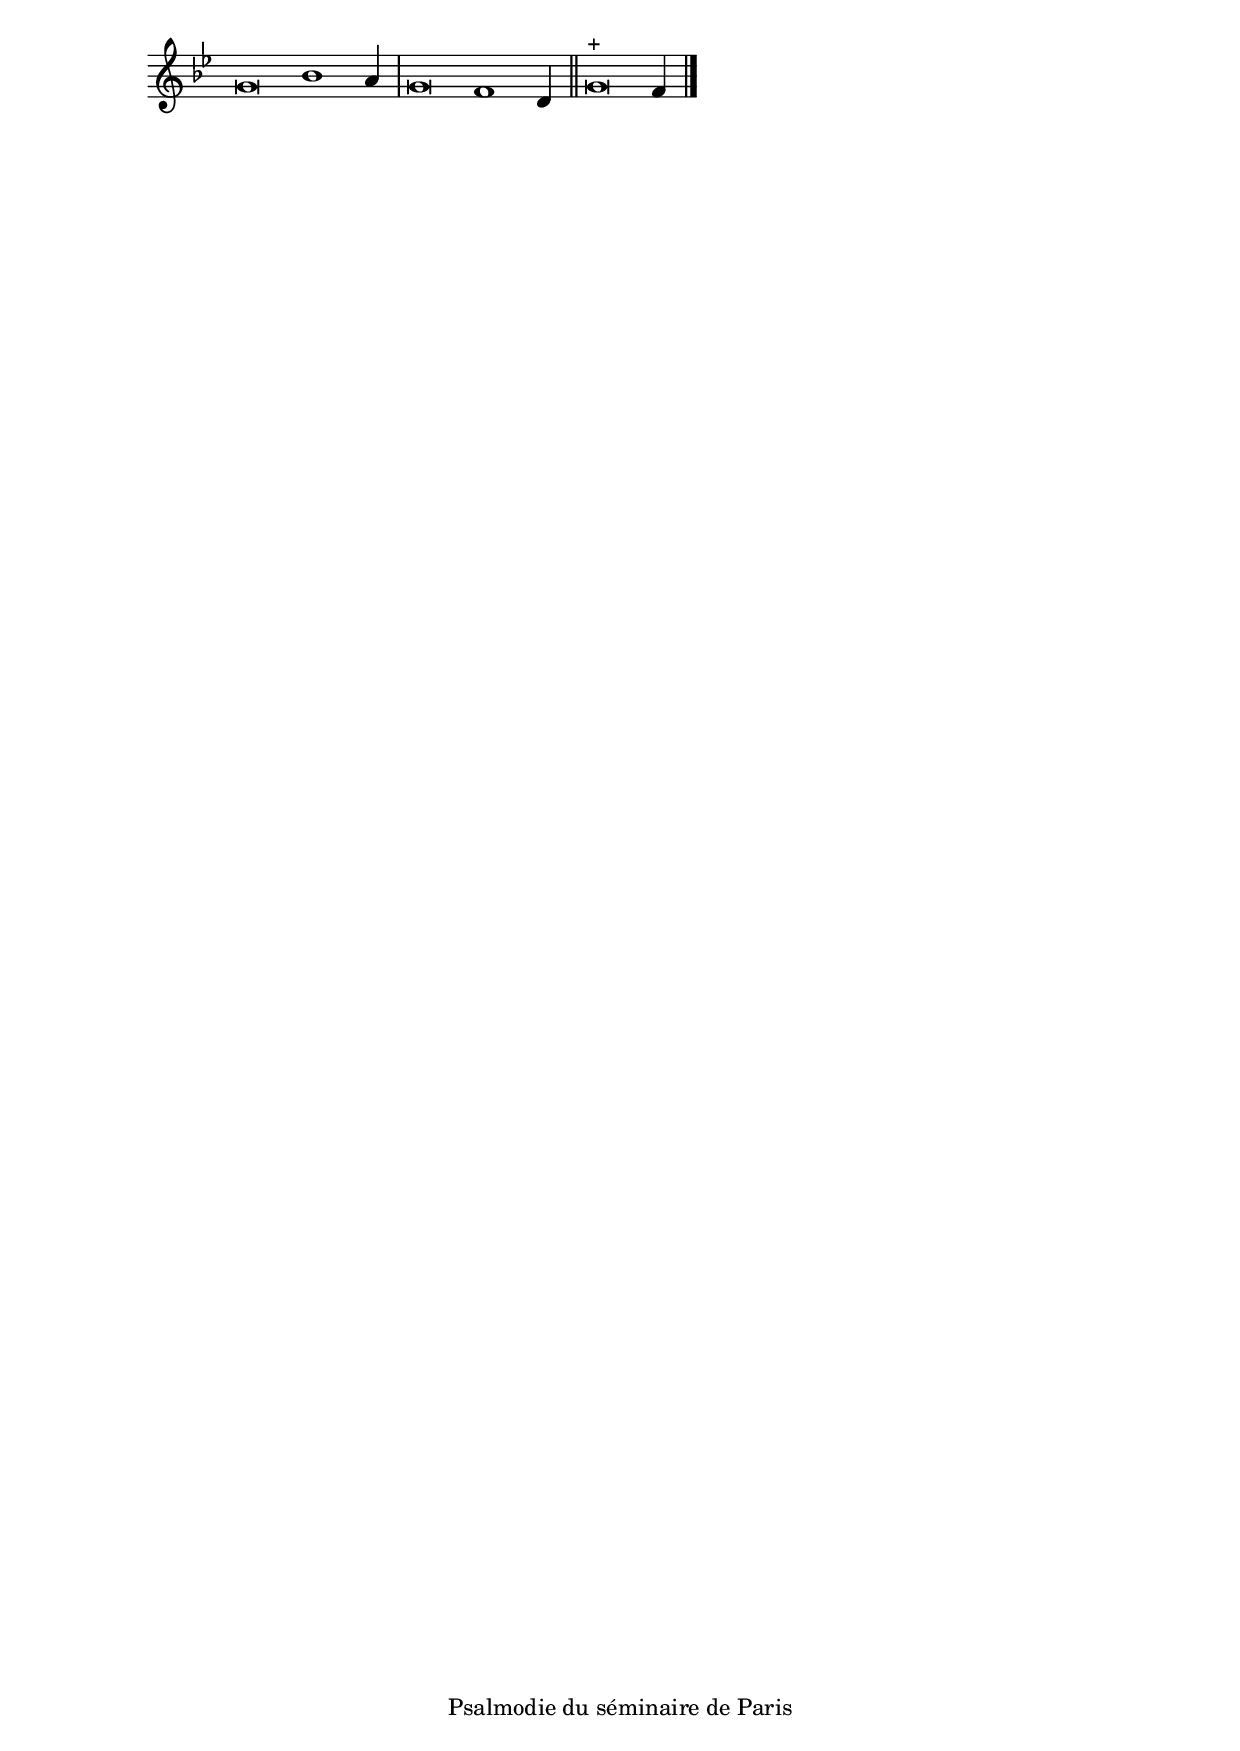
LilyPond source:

\version "2.20.0"
\language "italiano"

stemOff = \hide Staff.Stem
stemOn  = \undo \stemOff

\header {
  %title = "Psaume 142"
  %tagline = ##f
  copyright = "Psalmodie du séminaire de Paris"
}

\score {
  \new Staff \with { \remove "Time_signature_engraver" }
  \relative
  {
    \key sib \major
    \cadenzaOn
    \stemOff sol'\breve sib1 \stemOn la4
    \bar "|"
    \stemOff sol\breve fa1 \stemOn re4
    \bar "||"
    \stemOff sol\breve^\markup{ + } \stemOn fa4
    \bar "|."
  }
}